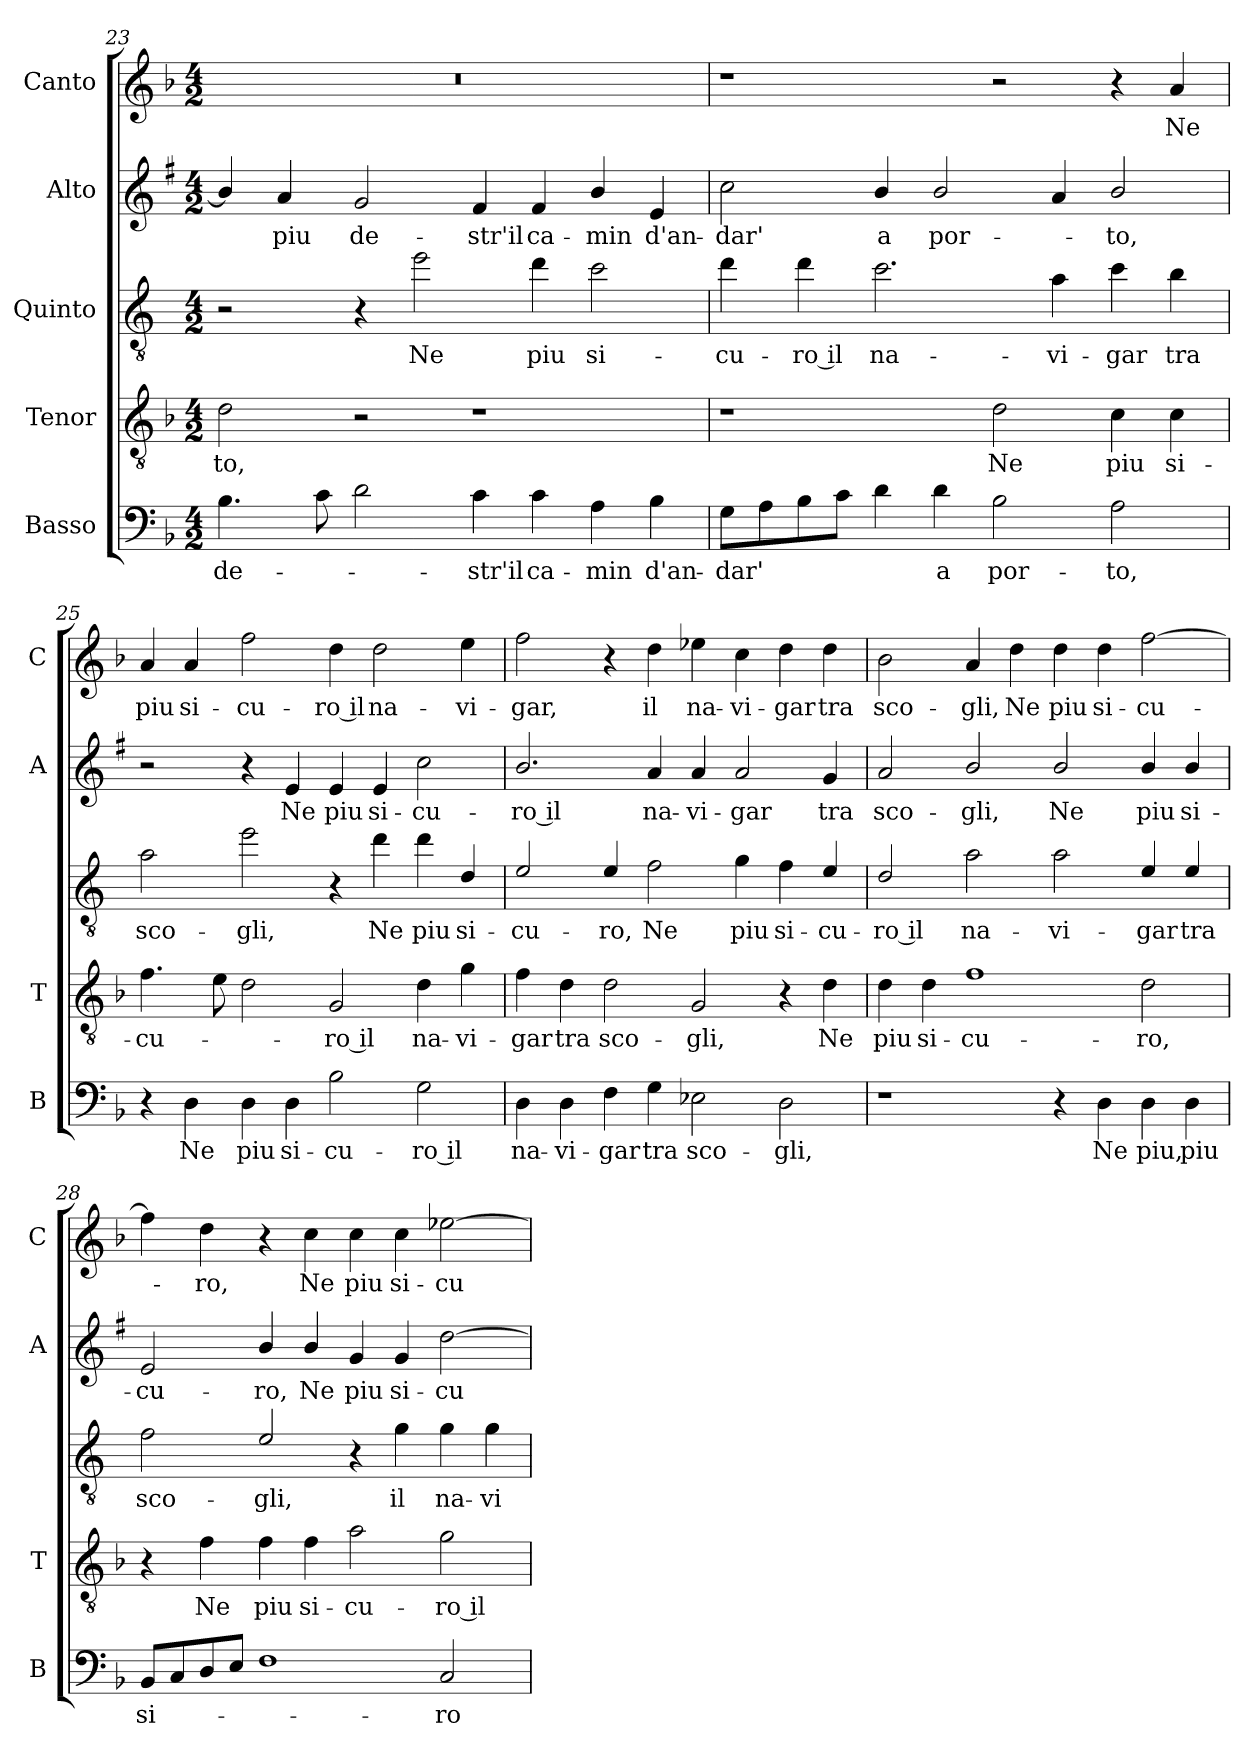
**kern	**text	**kern	**text	**kern	**text	**kern	**text	**kern	**text
*part5	*part5	*part4	*part4	*part3	*part3	*part2	*part2	*part1	*part1
*staff5	*staff5	*staff4	*staff4	*staff3	*staff3	*staff2	*staff2	*staff1	*staff1
*I"Basso	*	*I"Tenor	*	*I"Quinto	*	*I"Alto	*	*I"Canto	*
*I'B	*	*I'T	*	*	*	*I'A	*	*I'C	*
*clefF4	*	*clefGv2	*	*clefGv2	*	*clefG2	*	*clefG2	*
*	*	*	*	*ITrd4c7	*	*ITrd1c2	*	*	*
*k[b-]	*	*k[b-]	*	*k[b-]	*	*k[b-]	*	*k[b-]	*
*F:	*	*F:	*	*F:	*	*F:	*	*F:	*
*M4/2	*	*M4/2	*	*M4/2	*	*M4/2	*	*M4/2	*
=23	=23	=23	=23	=23	=23	=23	=23	=23	=23
!	!LO:LY:b	!	!LO:LY:b	!	!	!	!	!	!
4.B-\	de-	2d\	-to,	2r	.	4a/]	.	0r	.
!	!	!	!	!	!	!	!LO:LY:b	!	!
.	.	.	.	.	.	4g/	piu	.	.
8c\	.	.	.	.	.	.	.	.	.
!	!	!	!	!	!	!	!LO:LY:b	!	!
2d\	.	2r	.	4r	.	2f/	de-	.	.
!	!	!	!	!	!LO:LY:b	!	!	!	!
.	.	.	.	2a\	Ne	.	.	.	.
!	!LO:LY:b	!	!	!	!	!	!LO:LY:b	!	!
4c\	-str'il	1r	.	.	.	4e/	-str'il	.	.
!	!LO:LY:b	!	!	!	!LO:LY:b	!	!LO:LY:b	!	!
4c\	ca-	.	.	4g\	piu	4e/	ca-	.	.
!	!LO:LY:b	!	!	!	!LO:LY:b	!	!LO:LY:b	!	!
4A\	-min	.	.	2f\	si-	4a/	-min	.	.
!	!LO:LY:b	!	!	!	!	!	!LO:LY:b	!	!
4B-\	d'an-	.	.	.	.	4d/	d'an-	.	.
!!LO:PB:g=z
=24	=24	=24	=24	=24	=24	=24	=24	=24	=24
!	!LO:LY:b	!	!	!	!LO:LY:b	!	!LO:LY:b	!	!
8G\L	-dar'	1r	.	4g\	-cu-	2b-\	-dar'	1r	.
8A\	.	.	.	.	.	.	.	.	.
!	!	!	!	!	!LO:LY:b	!	!	!	!
8B-\	.	.	.	4g\	-ro il	.	.	.	.
8c\J	.	.	.	.	.	.	.	.	.
!	!	!	!	!	!LO:LY:b	!	!LO:LY:b	!	!
4d\	.	.	.	2.f\	na-	4a/	a	.	.
!	!LO:LY:b	!	!	!	!	!	!LO:LY:b	!	!
4d\	a	.	.	.	.	2a/	por-	.	.
!	!LO:LY:b	!	!LO:LY:b	!	!	!	!	!	!
2B-\	por-	2d\	Ne	.	.	.	.	2r	.
!	!	!	!	!	!LO:LY:b	!	!	!	!
.	.	.	.	4d\	-vi-	4g/	.	.	.
!	!LO:LY:b	!	!LO:LY:b	!	!LO:LY:b	!	!LO:LY:b	!	!
2A\	-to,	4c\	piu	4f\	-gar	2a/	-to,	4r	.
!	!	!	!LO:LY:b	!	!LO:LY:b	!	!	!	!LO:LY:b
.	.	4c\	si-	4e\	tra	.	.	4a/	Ne
=25	=25	=25	=25	=25	=25	=25	=25	=25	=25
!	!	!	!LO:LY:b	!	!LO:LY:b	!	!	!	!LO:LY:b
4r	.	4.f\	-cu-	2d\	sco-	2r	.	4a/	piu
!	!LO:LY:b	!	!	!	!	!	!	!	!LO:LY:b
4D\	Ne	.	.	.	.	.	.	4a/	si-
.	.	8e\	.	.	.	.	.	.	.
!	!LO:LY:b	!	!	!	!LO:LY:b	!	!	!	!LO:LY:b
4D\	piu	2d\	.	2a\	-gli,	4r	.	2ff\	-cu-
!	!LO:LY:b	!	!	!	!	!	!LO:LY:b	!	!
4D\	si-	.	.	.	.	4d/	Ne	.	.
!	!LO:LY:b	!	!LO:LY:b	!	!	!	!LO:LY:b	!	!LO:LY:b
2B-\	-cu-	2G/	-ro il	4r	.	4d/	piu	4dd\	-ro il
!	!	!	!	!	!LO:LY:b	!	!LO:LY:b	!	!LO:LY:b
.	.	.	.	4g\	Ne	4d/	si-	2dd\	na-
!	!LO:LY:b	!	!LO:LY:b	!	!LO:LY:b	!	!LO:LY:b	!	!
2G\	-ro il	4d\	na-	4g\	piu	2b-\	-cu-	.	.
!	!	!	!LO:LY:b	!	!LO:LY:b	!	!	!	!LO:LY:b
.	.	4g\	-vi-	4G/	si-	.	.	4ee\	-vi-
=26	=26	=26	=26	=26	=26	=26	=26	=26	=26
!	!LO:LY:b	!	!LO:LY:b	!	!LO:LY:b	!	!LO:LY:b	!	!LO:LY:b
4D\	na-	4f\	-gar	2A/	-cu-	2.a/	-ro il	2ff\	-gar,
!	!LO:LY:b	!	!LO:LY:b	!	!	!	!	!	!
4D\	-vi-	4d\	tra	.	.	.	.	.	.
!	!LO:LY:b	!	!LO:LY:b	!	!LO:LY:b	!	!	!	!
4F\	-gar	2d\	sco-	4A/	-ro,	.	.	4r	.
!	!LO:LY:b	!	!	!	!LO:LY:b	!	!LO:LY:b	!	!LO:LY:b
4G\	tra	.	.	2B-\	Ne	4g/	na-	4dd\	il
!	!LO:LY:b	!	!LO:LY:b	!	!	!	!LO:LY:b	!	!LO:LY:b
2E-X\	sco-	2G/	-gli,	.	.	4g/	-vi-	4ee-X\	na-
!	!	!	!	!	!LO:LY:b	!	!LO:LY:b	!	!LO:LY:b
.	.	.	.	4c\	piu	2g/	-gar	4cc\	-vi-
!	!LO:LY:b	!	!	!	!LO:LY:b	!	!	!	!LO:LY:b
2D\	-gli,	4r	.	4B-\	si-	.	.	4dd\	-gar
!	!	!	!LO:LY:b	!	!LO:LY:b	!	!LO:LY:b	!	!LO:LY:b
.	.	4d\	Ne	4A/	-cu-	4f/	tra	4dd\	tra
=27	=27	=27	=27	=27	=27	=27	=27	=27	=27
!	!	!	!LO:LY:b	!	!LO:LY:b	!	!LO:LY:b	!	!LO:LY:b
1r	.	4d\	piu	2G/	-ro il	2g/	sco-	2b-\	sco-
!	!	!	!LO:LY:b	!	!	!	!	!	!
.	.	4d\	si-	.	.	.	.	.	.
!	!	!	!LO:LY:b	!	!LO:LY:b	!	!LO:LY:b	!	!LO:LY:b
.	.	1f	-cu-	2d\	na-	2a/	-gli,	4a/	-gli,
!	!	!	!	!	!	!	!	!	!LO:LY:b
.	.	.	.	.	.	.	.	4dd\	Ne
!	!	!	!	!	!LO:LY:b	!	!LO:LY:b	!	!LO:LY:b
4r	.	.	.	2d\	-vi-	2a/	Ne	4dd\	piu
!	!LO:LY:b	!	!	!	!	!	!	!	!LO:LY:b
4D\	Ne	.	.	.	.	.	.	4dd\	si-
!	!LO:LY:b	!	!LO:LY:b	!	!LO:LY:b	!	!LO:LY:b	!	!LO:LY:b
4D\	piu,	2d\	-ro,	4A/	-gar	4a/	piu	[2ff\	-cu-
!	!LO:LY:b	!	!	!	!LO:LY:b	!	!LO:LY:b	!	!
4D\	piu	.	.	4A/	tra	4a/	si-	.	.
!!LO:LB:g=z
=28	=28	=28	=28	=28	=28	=28	=28	=28	=28
!	!LO:LY:b	!	!	!	!LO:LY:b	!	!LO:LY:b	!	!
8BB-/L	si-	4r	.	2B-\	sco-	2d/	-cu-	4ff\]	.
8C/	.	.	.	.	.	.	.	.	.
!	!	!	!LO:LY:b	!	!	!	!	!	!LO:LY:b
8D/	.	4f\	Ne	.	.	.	.	4dd\	-ro,
8E/J	.	.	.	.	.	.	.	.	.
!	!	!	!LO:LY:b	!	!LO:LY:b	!	!LO:LY:b	!	!
1F	.	4f\	piu	2A/	-gli,	4a/	-ro,	4r	.
!	!	!	!LO:LY:b	!	!	!	!LO:LY:b	!	!LO:LY:b
.	.	4f\	si-	.	.	4a/	Ne	4cc\	Ne
!	!	!	!LO:LY:b	!	!	!	!LO:LY:b	!	!LO:LY:b
.	.	2a\	-cu-	4r	.	4f/	piu	4cc\	piu
!	!	!	!	!	!LO:LY:b	!	!LO:LY:b	!	!LO:LY:b
.	.	.	.	4c\	il	4f/	si-	4cc\	si-
!	!LO:LY:b	!	!LO:LY:b	!	!LO:LY:b	!	!LO:LY:b	!	!LO:LY:b
2C/	-ro	2g\	-ro il	4c\	na-	[2cc\	-cu-	[2ee-X\	-cu-
!	!	!	!	!	!LO:LY:b	!	!	!	!
.	.	.	.	4c\	-vi-	.	.	.	.
=	=	=	=	=	=	=	=	=	=
*-	*-	*-	*-	*-	*-	*-	*-	*-	*-
